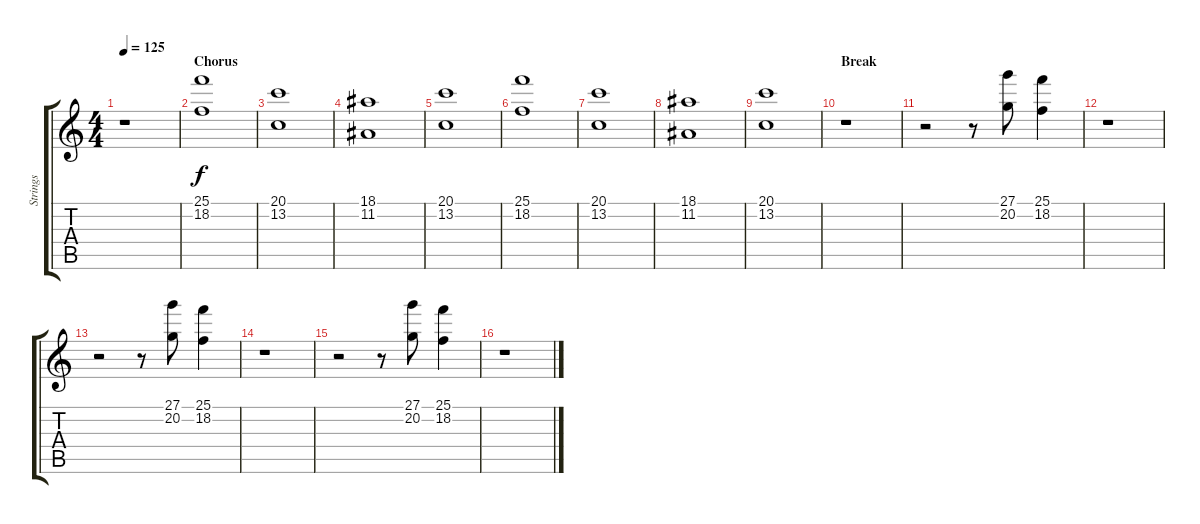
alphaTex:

\track ("Strings" "Strings") {instrument stringensemble1}
\staff {score tabs}
\tuning (E4 B3 G3 D3 A2 E2) {hide}
\ts (4 4)
\tempo 125
\clef g2
\ks c
r.1{dy f} |
\section ("" "Chorus")
(25.1 18.2).1 |
(20.1 13.2).1 |
(18.1 11.2).1 |
(20.1 13.2).1 |
(25.1 18.2).1 |
(20.1 13.2).1 |
(18.1 11.2).1 |
(20.1 13.2).1 |
\section ("" "Break")
r.1 |
r.2 r.8 (27.1 20.2).8 (25.1 18.2).4 |
r.1 |
r.2 r.8 (27.1 20.2).8 (25.1 18.2).4 |
r.1 |
r.2 r.8 (27.1 20.2).8 (25.1 18.2).4 |
r.1
